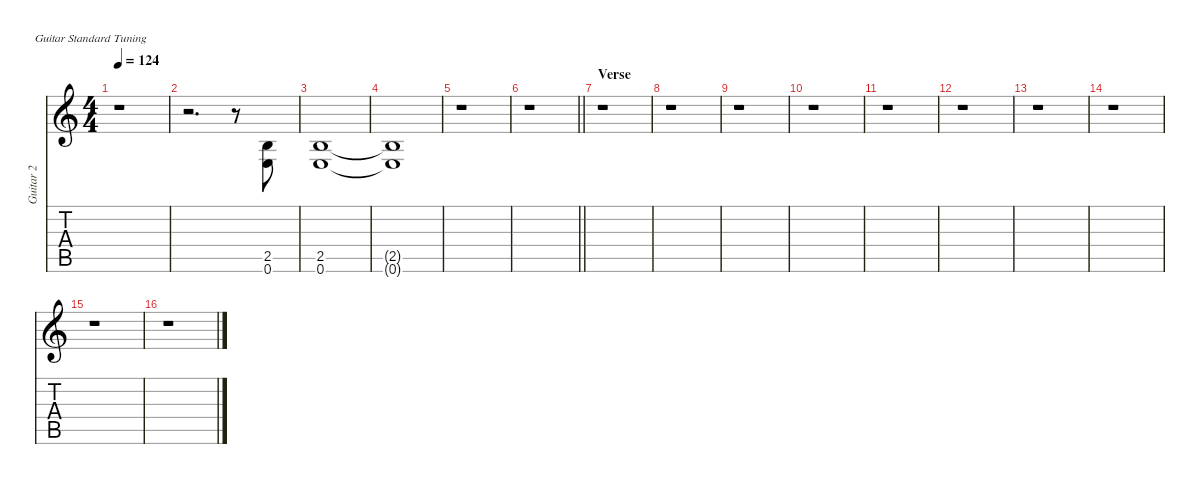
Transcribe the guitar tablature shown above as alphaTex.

\defaultSystemsLayout 4
\hideDynamics
\bracketExtendMode nobrackets
\firstSystemTrackNameMode fullname
\otherSystemsTrackNameOrientation horizontal
\track ("Guitar 2" "dist.guit.") {instrument distortionguitar}
\staff {score tabs}
\tuning (E4 B3 G3 D3 A2 E2)
\ts (4 4)
\tempo 124
\clef g2
\ks c
r.1{dy f beam Down} |
r.2{d beam Down} r.8{beam Down} (0.6 2.5).8{dy ppp beam Up} |
(2.5 0.6).1{beam Up} |
(2.5{t} 0.6{t}).1{beam Up} |
r.1{beam Down} |
\barLineRight lightlight
r.1{beam Down} |
\section ("" "Verse")
r.1{beam Down} |
r.1{beam Down} |
r.1{beam Down} |
r.1{beam Down} |
r.1{beam Down} |
r.1{beam Down} |
r.1{beam Down} |
r.1{beam Down} |
r.1{beam Down} |
r.1{beam Down}
